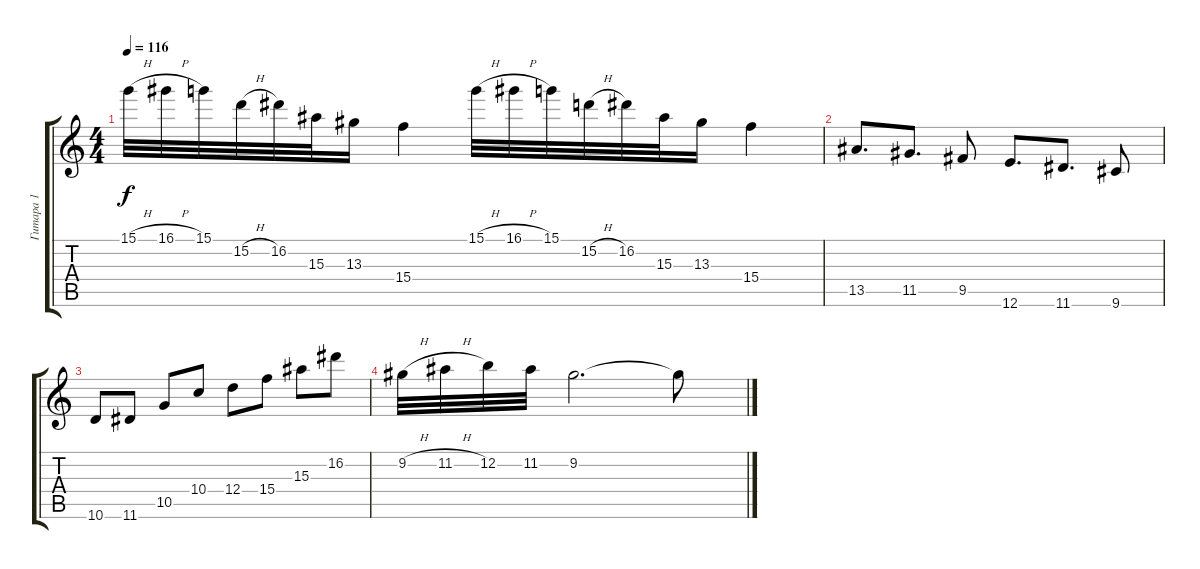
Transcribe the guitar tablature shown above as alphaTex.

\track ("Гитара 1" "Гитара 1") {instrument overdrivenguitar}
\staff {score tabs}
\tuning (E4 B3 G3 D3 A2 E2) {hide}
\ts (4 4)
\tempo 116
\clef g2
\ks c
15.1{h}.32{dy f} 16.1{h}.32 15.1.32 15.2{h}.32 16.2.32 15.3.32 13.3.16 15.4.4 15.1{h}.32 16.1{h}.32 15.1.32 15.2{h}.32 16.2.32 15.3.32 13.3.16 15.4.4 |
13.5.8{d} 11.5.8{d} 9.5.8 12.6.8{d} 11.6.8{d} 9.6.8 |
10.6.8 11.6.8 10.5.8 10.4.8 12.4.8 15.4.8 15.3.8 16.2.8 |
9.2{h}.32 11.2{h}.32 12.2.32 11.2.32 9.2.2{d} 9.2{t}.8
